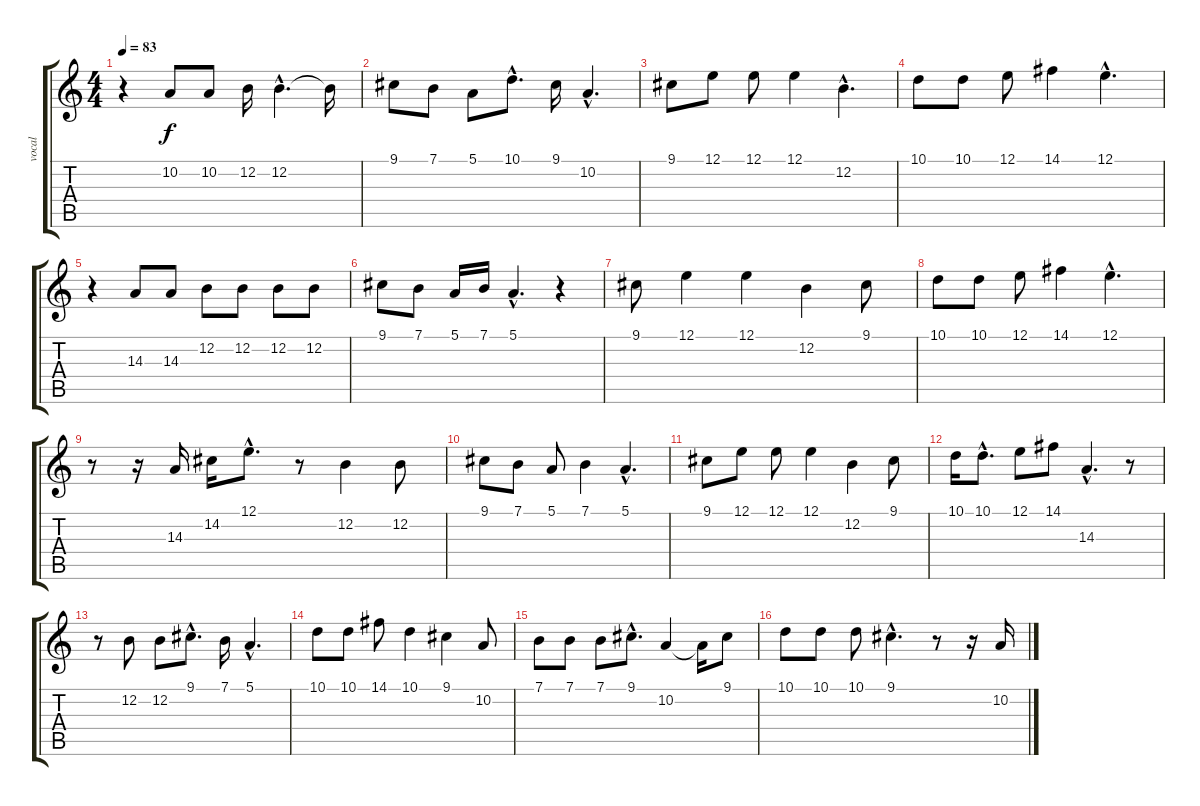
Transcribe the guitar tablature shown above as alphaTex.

\track ("vocal" "vocal") {instrument harmonica}
\staff {score tabs}
\tuning (E4 B3 G3 D3 A2 E2) {hide}
\ts (4 4)
\tempo 83
\clef g2
\ks c
r.4{dy f} 10.2.8 10.2.8 12.2.16 12.2{hac}.4{d} 12.2{t}.16 |
9.1.8 7.1.8 5.1.8 10.1{hac}.8{d} 9.1.16 10.2{hac}.4{d} |
9.1.8 12.1.8 12.1.8 12.1.4 12.2{hac}.4{d} |
10.1.8 10.1.8 12.1.8 14.1.4 12.1{hac}.4{d} |
r.4 14.3.8 14.3.8 12.2.8 12.2.8 12.2.8 12.2.8 |
9.1.8 7.1.8 5.1.16 7.1.16 5.1{hac}.4{d} r.4 |
9.1.8 12.1.4 12.1.4 12.2.4 9.1.8 |
10.1.8 10.1.8 12.1.8 14.1.4 12.1{hac}.4{d} |
r.8 r.16 14.3.16 14.2.16 12.1{hac}.8{d} r.8 12.2.4 12.2.8 |
9.1.8 7.1.8 5.1.8 7.1.4 5.1{hac}.4{d} |
9.1.8 12.1.8 12.1.8 12.1.4 12.2.4 9.1.8 |
10.1.16 10.1{hac}.8{d} 12.1.8 14.1.8 14.3{hac}.4{d} r.8 |
r.8 12.2.8 12.2.8 9.1{hac}.8{d} 7.1.16 5.1{hac}.4{d} |
10.1.8 10.1.8 14.1.8 10.1.4 9.1.4 10.2.8 |
7.1.8 7.1.8 7.1.8 9.1{hac}.8{d} 10.2.4 10.2{t}.16 9.1.8 |
10.1.8 10.1.8 10.1.8 9.1{hac}.4{d} r.8 r.16 10.2.16
